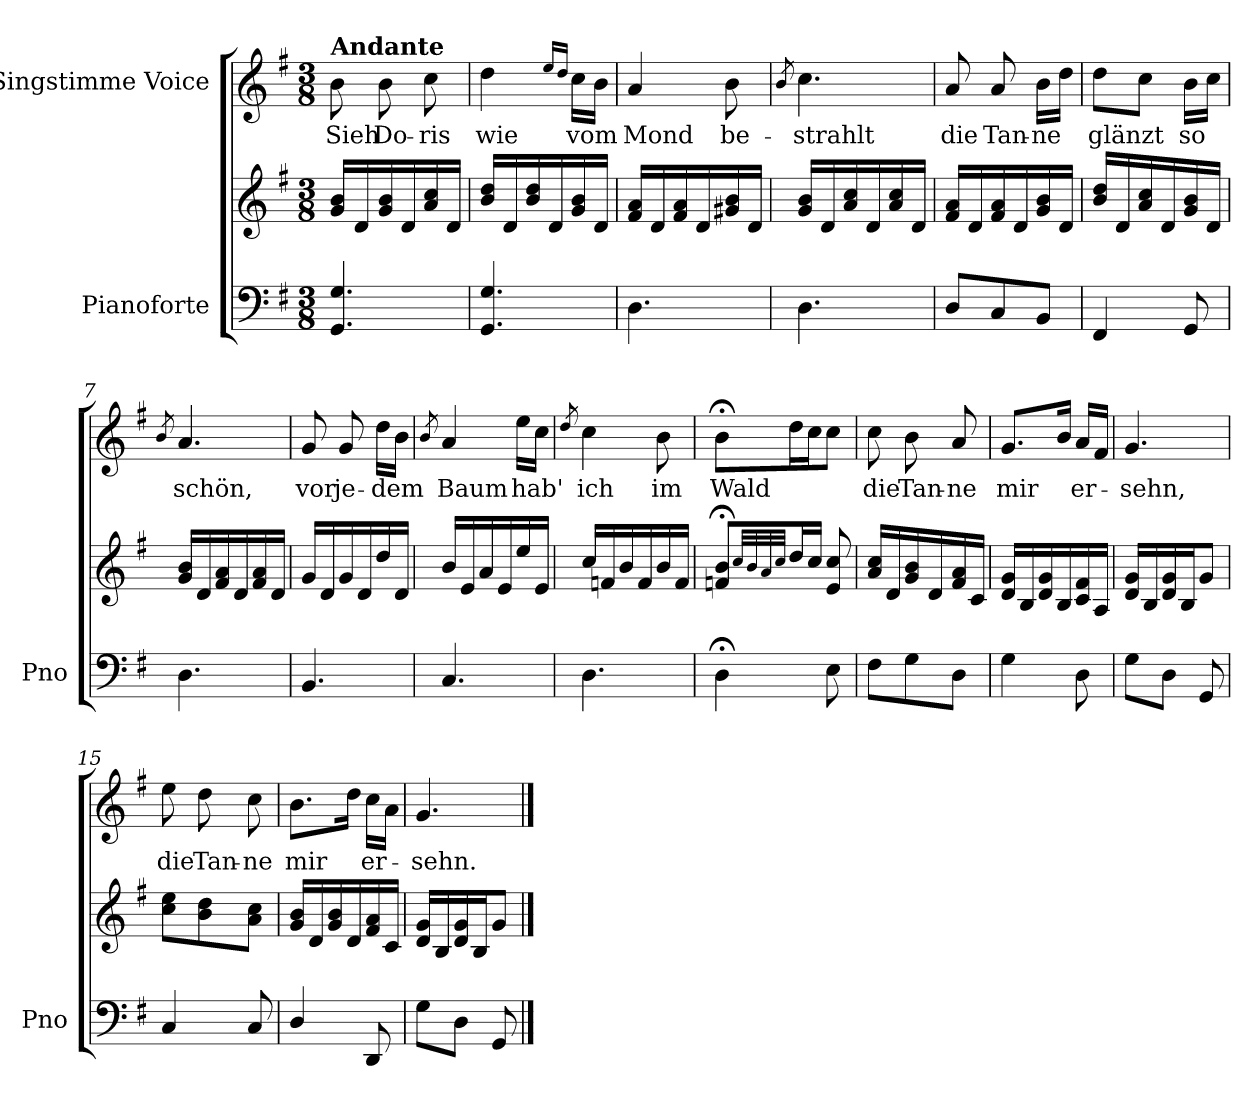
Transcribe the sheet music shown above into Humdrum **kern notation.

**kern	**kern	**kern	**text
*part2	*part2	*part1	*part1
*staff3	*staff2	*staff1	*staff1
*I"Pianoforte	*	*I"Singstimme Voice	*
*I'Pno	*	*	*
*clefF4	*clefG2	*clefG2	*
*k[f#]	*k[f#]	*k[f#]	*
*M3/8	*M3/8	*M3/8	*
=1	=1	=1	=1
!	!	!LO:TX:a:B:t=Andante	!
!	!	!	!LO:LY:b
4.GG/ 4.G/	16g/ 16b/LL	8b\	Sieh
.	16d/	.	.
!	!	!	!LO:LY:b
.	16g/ 16b/	8b\	Do-
.	16d/	.	.
!	!	!	!LO:LY:b
.	16a/ 16cc/	8cc\	-ris
.	16d/JJ	.	.
=2	=2	=2	=2
!	!	!	!LO:LY:b
4.GG/ 4.G/	16b/ 16dd/LL	4dd\	wie
.	16d/	.	.
.	16b/ 16dd/	.	.
.	16d/	.	.
.	.	16qee/LL	.
.	.	16qdd/JJ	.
!	!	!	!LO:LY:b
.	16g/ 16b/	16cc\LL	vom
.	16d/JJ	16b\JJ	.
=3	=3	=3	=3
!	!	!	!LO:LY:b
4.D\	16f#/ 16a/LL	4a/	Mond
.	16d/	.	.
.	16f#/ 16a/	.	.
.	16d/	.	.
!	!	!	!LO:LY:b
.	16g#X/ 16b/	8b\	be-
.	16d/JJ	.	.
=4	=4	=4	=4
.	.	8qb/	.
!	!	!	!LO:LY:b
4.D\	16g/ 16b/LL	4.cc\	-strahlt
.	16d/	.	.
.	16a/ 16cc/	.	.
.	16d/	.	.
.	16a/ 16cc/	.	.
.	16d/JJ	.	.
!!LO:LB:g=z
=5	=5	=5	=5
!	!	!	!LO:LY:b
8D/L	16f#/ 16a/LL	8a/	die
.	16d/	.	.
!	!	!	!LO:LY:b
8C/	16f#/ 16a/	8a/	Tan-
.	16d/	.	.
!	!	!	!LO:LY:b
8BB/J	16g/ 16b/	16b\LL	-ne
.	16d/JJ	16dd\JJ	.
=6	=6	=6	=6
!	!	!	!LO:LY:b
4FF#/	16b/ 16dd/LL	8dd\L	glänzt
.	16d/	.	.
.	16a/ 16cc/	8cc\J	.
.	16d/	.	.
!	!	!	!LO:LY:b
8GG/	16g/ 16b/	16b\LL	so
.	16d/JJ	16cc\JJ	.
=7	=7	=7	=7
.	.	8qb/	.
!	!	!	!LO:LY:b
4.D\	16g/ 16b/LL	4.a/	schön,
.	16d/	.	.
.	16f#/ 16a/	.	.
.	16d/	.	.
.	16f#/ 16a/	.	.
.	16d/JJ	.	.
!!LO:LB:g=z
=8	=8	=8	=8
!	!	!	!LO:LY:b
4.BB/	16g/LL	8g/	vor
.	16d/	.	.
!	!	!	!LO:LY:b
.	16g/	8g/	je-
.	16d/	.	.
!	!	!	!LO:LY:b
.	16dd/	16dd\LL	-dem
.	16d/JJ	16b\JJ	.
=9	=9	=9	=9
.	.	8qb/	.
!	!	!	!LO:LY:b
4.C/	16b/LL	4a/	Baum
.	16e/	.	.
.	16a/	.	.
.	16e/	.	.
!	!	!	!LO:LY:b
.	16ee/	16ee\LL	hab'
.	16e/JJ	16cc\JJ	.
=10	=10	=10	=10
.	.	8qdd/	.
!	!	!	!LO:LY:b
4.D\	16cc/LL	4cc\	ich
.	16fn/	.	.
.	16b/	.	.
.	16f/	.	.
!	!	!	!LO:LY:b
.	16b/	8b\	im
.	16f/JJ	.	.
=11	=11	=11	=11
!	!	!	!LO:LY:b
4D;<\	8fn/;< 8b/;<L	8b;<\L	Wald
.	32qcc/LLL	.	.
.	32qb/	.	.
.	32qa/	.	.
.	32qcc/JJJ	.	.
.	16dd/L	16dd\L	.
.	16cc/JJ	16cc\J	.
8E\	8e/ 8cc/	8cc\J	.
=12	=12	=12	=12
!	!	!	!LO:LY:b
8F#\L	16a/ 16cc/LL	8cc\	die
.	16d/	.	.
!	!	!	!LO:LY:b
8G\	16g/ 16b/	8b\	Tan-
.	16d/	.	.
!	!	!	!LO:LY:b
8D\J	16f#/ 16a/	8a/	-ne
.	16c/JJ	.	.
!!LO:LB:g=z
=13	=13	=13	=13
!	!	!	!LO:LY:b
4G\	16d/ 16g/LL	8.g/L	mir
.	16B/	.	.
.	16d/ 16g/	.	.
.	16B/	16b/Jk	.
!	!	!	!LO:LY:b
8D\	16c/ 16f#/	16a/LL	er-
.	16A/JJ	16f#/JJ	.
=14	=14	=14	=14
!	!	!	!LO:LY:b
8G\L	16d/ 16g/LL	4.g/	-sehn,
.	16B/	.	.
8D\J	16d/ 16g/	.	.
.	16B/J	.	.
8GG/	8g/J	.	.
=15	=15	=15	=15
!	!	!	!LO:LY:b
4C/	8cc\ 8ee\L	8ee\	die
!	!	!	!LO:LY:b
.	8b\ 8dd\	8dd\	Tan-
!	!	!	!LO:LY:b
8C/	8a\ 8cc\J	8cc\	-ne
!!LO:PB:g=z
=16	=16	=16	=16
!	!	!	!LO:LY:b
4D/	16g/ 16b/LL	8.b\L	mir
.	16d/	.	.
.	16g/ 16b/	.	.
.	16d/	16dd\Jk	.
!	!	!	!LO:LY:b
8DD/	16f#/ 16a/	16cc\LL	er-
.	16c/JJ	16a\JJ	.
=17	=17	=17	=17
!	!	!	!LO:LY:b
8G\L	16d/ 16g/LL	4.g/	-sehn.
.	16B/	.	.
8D\J	16d/ 16g/	.	.
.	16B/J	.	.
8GG/	8g/J	.	.
==	==	==	==
*-	*-	*-	*-
